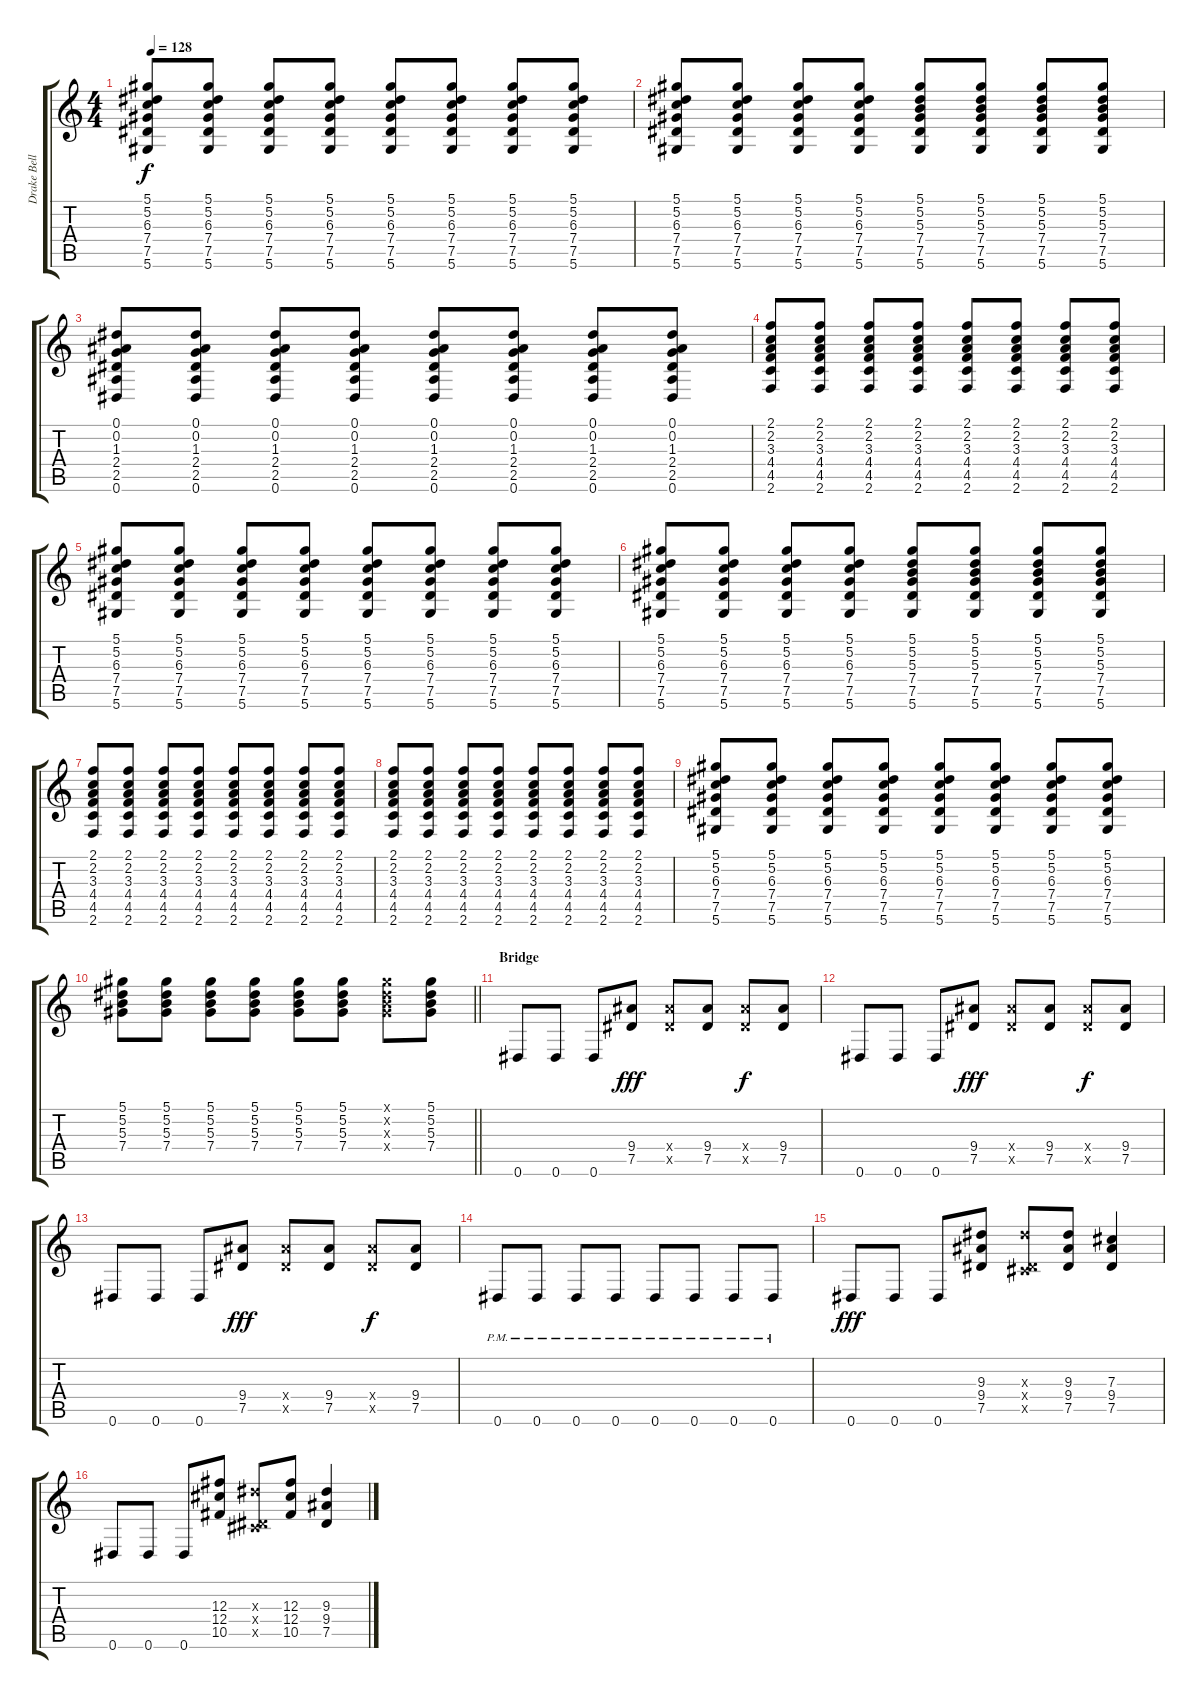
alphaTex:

\track ("Drake Bell Acoustic" "Drake Bell") {instrument overdrivenguitar}
\staff {score tabs}
\tuning (Eb4 Bb3 Gb3 Db3 Ab2 Eb2) {hide}
\ts (4 4)
\tempo 128
\clef g2
\ks c
(5.1 5.2 6.3 7.4 7.5 5.6).8{dy f} (5.1 5.2 6.3 7.4 7.5 5.6).8 (5.1 5.2 6.3 7.4 7.5 5.6).8 (5.1 5.2 6.3 7.4 7.5 5.6).8 (5.1 5.2 6.3 7.4 7.5 5.6).8 (5.1 5.2 6.3 7.4 7.5 5.6).8 (5.1 5.2 6.3 7.4 7.5 5.6).8 (5.1 5.2 6.3 7.4 7.5 5.6).8 |
(5.1 5.2 6.3 7.4 7.5 5.6).8 (5.1 5.2 6.3 7.4 7.5 5.6).8 (5.1 5.2 6.3 7.4 7.5 5.6).8 (5.1 5.2 6.3 7.4 7.5 5.6).8 (5.1 5.2 5.3 7.4 7.5 5.6).8 (5.1 5.2 5.3 7.4 7.5 5.6).8 (5.1 5.2 5.3 7.4 7.5 5.6).8 (5.1 5.2 5.3 7.4 7.5 5.6).8 |
(0.1 0.2 1.3 2.4 2.5 0.6).8 (0.1 0.2 1.3 2.4 2.5 0.6).8 (0.1 0.2 1.3 2.4 2.5 0.6).8 (0.1 0.2 1.3 2.4 2.5 0.6).8 (0.1 0.2 1.3 2.4 2.5 0.6).8 (0.1 0.2 1.3 2.4 2.5 0.6).8 (0.1 0.2 1.3 2.4 2.5 0.6).8 (0.1 0.2 1.3 2.4 2.5 0.6).8 |
(2.1 2.2 3.3 4.4 4.5 2.6).8 (2.1 2.2 3.3 4.4 4.5 2.6).8 (2.1 2.2 3.3 4.4 4.5 2.6).8 (2.1 2.2 3.3 4.4 4.5 2.6).8 (2.1 2.2 3.3 4.4 4.5 2.6).8 (2.1 2.2 3.3 4.4 4.5 2.6).8 (2.1 2.2 3.3 4.4 4.5 2.6).8 (2.1 2.2 3.3 4.4 4.5 2.6).8 |
(5.1 5.2 6.3 7.4 7.5 5.6).8 (5.1 5.2 6.3 7.4 7.5 5.6).8 (5.1 5.2 6.3 7.4 7.5 5.6).8 (5.1 5.2 6.3 7.4 7.5 5.6).8 (5.1 5.2 6.3 7.4 7.5 5.6).8 (5.1 5.2 6.3 7.4 7.5 5.6).8 (5.1 5.2 6.3 7.4 7.5 5.6).8 (5.1 5.2 6.3 7.4 7.5 5.6).8 |
(5.1 5.2 6.3 7.4 7.5 5.6).8 (5.1 5.2 6.3 7.4 7.5 5.6).8 (5.1 5.2 6.3 7.4 7.5 5.6).8 (5.1 5.2 6.3 7.4 7.5 5.6).8 (5.1 5.2 5.3 7.4 7.5 5.6).8 (5.1 5.2 5.3 7.4 7.5 5.6).8 (5.1 5.2 5.3 7.4 7.5 5.6).8 (5.1 5.2 5.3 7.4 7.5 5.6).8 |
(2.1 2.2 3.3 4.4 4.5 2.6).8 (2.1 2.2 3.3 4.4 4.5 2.6).8 (2.1 2.2 3.3 4.4 4.5 2.6).8 (2.1 2.2 3.3 4.4 4.5 2.6).8 (2.1 2.2 3.3 4.4 4.5 2.6).8 (2.1 2.2 3.3 4.4 4.5 2.6).8 (2.1 2.2 3.3 4.4 4.5 2.6).8 (2.1 2.2 3.3 4.4 4.5 2.6).8 |
(2.1 2.2 3.3 4.4 4.5 2.6).8 (2.1 2.2 3.3 4.4 4.5 2.6).8 (2.1 2.2 3.3 4.4 4.5 2.6).8 (2.1 2.2 3.3 4.4 4.5 2.6).8 (2.1 2.2 3.3 4.4 4.5 2.6).8 (2.1 2.2 3.3 4.4 4.5 2.6).8 (2.1 2.2 3.3 4.4 4.5 2.6).8 (2.1 2.2 3.3 4.4 4.5 2.6).8 |
(5.1 5.2 6.3 7.4 7.5 5.6).8 (5.1 5.2 6.3 7.4 7.5 5.6).8 (5.1 5.2 6.3 7.4 7.5 5.6).8 (5.1 5.2 6.3 7.4 7.5 5.6).8 (5.1 5.2 6.3 7.4 7.5 5.6).8 (5.1 5.2 6.3 7.4 7.5 5.6).8 (5.1 5.2 6.3 7.4 7.5 5.6).8 (5.1 5.2 6.3 7.4 7.5 5.6).8 |
\barLineRight lightlight
(5.1 5.2 5.3 7.4).8 (5.1 5.2 5.3 7.4).8 (5.1 5.2 5.3 7.4).8 (5.1 5.2 5.3 7.4).8 (5.1 5.2 5.3 7.4).8 (5.1 5.2 5.3 7.4).8 (5.1{x} 5.2{x} 5.3{x} 7.4{x}).8 (5.1 5.2 5.3 7.4).8 |
\section ("" "Bridge")
0.6.8 0.6.8 0.6.8 (9.4 7.5).8{dy fff} (9.4{x} 7.5{x}).8 (9.4 7.5).8 (9.4{x} 7.5{x}).8{dy f} (9.4 7.5).8 |
0.6.8 0.6.8 0.6.8 (9.4 7.5).8{dy fff} (9.4{x} 7.5{x}).8 (9.4 7.5).8 (9.4{x} 7.5{x}).8{dy f} (9.4 7.5).8 |
0.6.8 0.6.8 0.6.8 (9.4 7.5).8{dy fff} (9.4{x} 7.5{x}).8 (9.4 7.5).8 (9.4{x} 7.5{x}).8{dy f} (9.4 7.5).8 |
0.6{pm}.8 0.6{pm}.8 0.6{pm}.8 0.6{pm}.8 0.6{pm}.8 0.6{pm}.8 0.6{pm}.8 0.6{pm}.8 |
0.6.8{dy fff} 0.6.8 0.6.8 (9.3 9.4 7.5).8 (9.3{x} 0.4{x} 7.5{x}).8 (9.3 9.4 7.5).8 (7.3 9.4 7.5).4 |
0.6.8 0.6.8 0.6.8 (12.3 12.4 10.5).8 (9.3{x} 0.4{x} 7.5{x}).8 (12.3 12.4 10.5).8 (9.3 9.4 7.5).4
